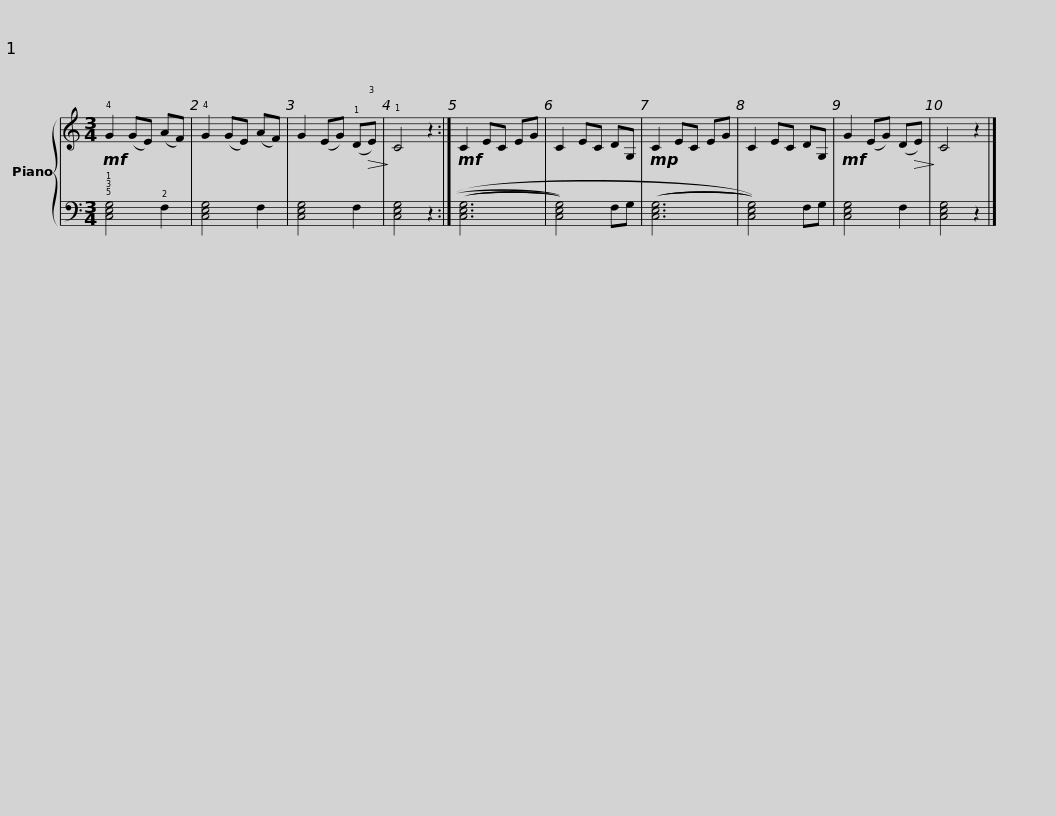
X:1
%%score { 1 | 2 }
L:1/8
M:3/4
I:linebreak $
K:C
V:1 treble
V:2 bass
V:1
!mf! !4!G2 (GE) (AF) | !4!G2 (GE) (AF) | G2 (EG) (!1!D!>(!!3!E)!>)! | !1!C4 z2 :|!mf! C2 EC EG | %5
 C2 EC DG, |!mp! C2 EC EG |$ C2 EC DG, |!mf! G2 (EG) (D!>(!E)!>)! | C4 z2 |] %10
V:2
 !5!!3!!1![C,E,G,]4 !2!F,2 | [C,E,G,]4 F,2 | [C,E,G,]4 F,2 | [C,E,G,]4 z2 :| ((([C,E,G,]6 | %5
 [C,E,G,]4))) F,G, | ((([C,E,G,]6 |$ [C,E,G,]4))) F,G, | [C,E,G,]4 F,2 | [C,E,G,]4 z2 |] %10
